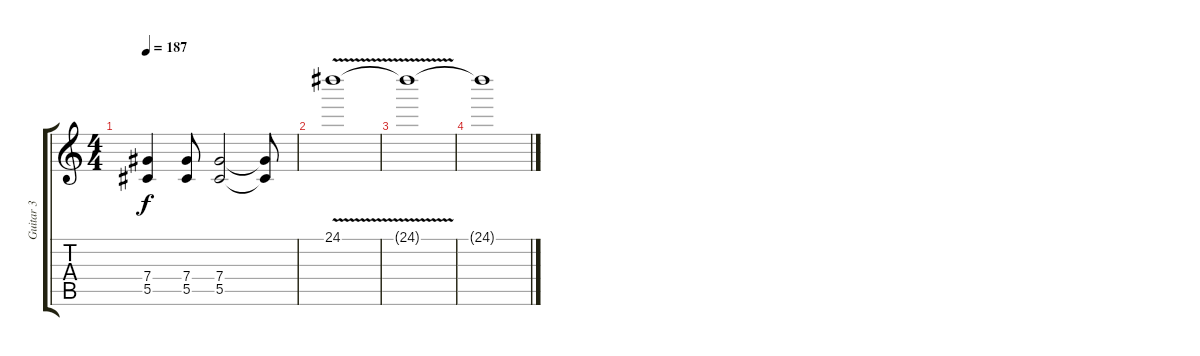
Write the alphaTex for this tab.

\track ("Guitar 3" "Guitar 3") {instrument overdrivenguitar}
\staff {score tabs}
\tuning (Eb4 Bb3 Gb3 Db3 Ab2 Eb2) {hide}
\ts (4 4)
\tempo 187
\clef g2
\ks c
(7.4 5.5).4{dy f} (7.4 5.5).8 (7.4 5.5).2 (7.4{t} 5.5{t}).8 |
24.1{v}.1{balance 8} |
24.1{t}.1{volume 0} |
24.1{t}.1
